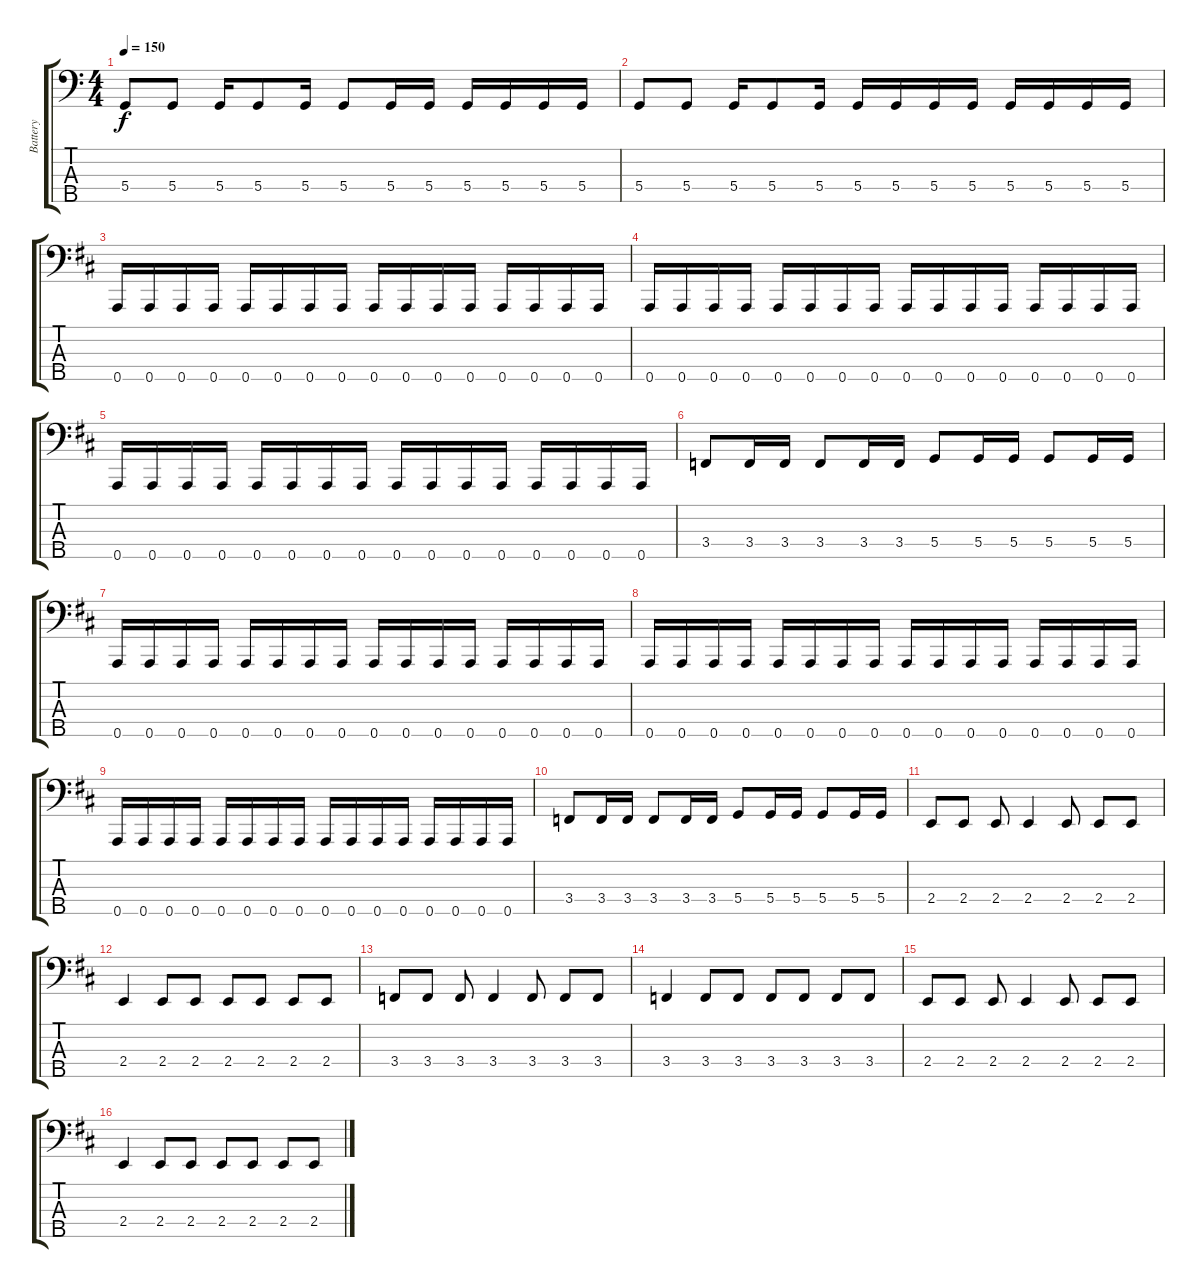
\track ("Battery" "Battery") {instrument electricbassfinger}
\staff {score tabs}
\tuning (F2 C2 G1 D1 A0) {hide}
\ts (4 4)
\tempo 150
\clef f4
\ks c
5.4.8{dy f} 5.4.8 5.4.16 5.4.8 5.4.16 5.4.8 5.4.16 5.4.16 5.4.16 5.4.16 5.4.16 5.4.16 |
5.4.8 5.4.8 5.4.16 5.4.8 5.4.16 5.4.16 5.4.16 5.4.16 5.4.16 5.4.16 5.4.16 5.4.16 5.4.16 |
\ks d
0.5.16 0.5.16 0.5.16 0.5.16 0.5.16 0.5.16 0.5.16 0.5.16 0.5.16 0.5.16 0.5.16 0.5.16 0.5.16 0.5.16 0.5.16 0.5.16 |
0.5.16 0.5.16 0.5.16 0.5.16 0.5.16 0.5.16 0.5.16 0.5.16 0.5.16 0.5.16 0.5.16 0.5.16 0.5.16 0.5.16 0.5.16 0.5.16 |
0.5.16 0.5.16 0.5.16 0.5.16 0.5.16 0.5.16 0.5.16 0.5.16 0.5.16 0.5.16 0.5.16 0.5.16 0.5.16 0.5.16 0.5.16 0.5.16 |
3.4.8 3.4.16 3.4.16 3.4.8 3.4.16 3.4.16 5.4.8 5.4.16 5.4.16 5.4.8 5.4.16 5.4.16 |
0.5.16 0.5.16 0.5.16 0.5.16 0.5.16 0.5.16 0.5.16 0.5.16 0.5.16 0.5.16 0.5.16 0.5.16 0.5.16 0.5.16 0.5.16 0.5.16 |
0.5.16 0.5.16 0.5.16 0.5.16 0.5.16 0.5.16 0.5.16 0.5.16 0.5.16 0.5.16 0.5.16 0.5.16 0.5.16 0.5.16 0.5.16 0.5.16 |
0.5.16 0.5.16 0.5.16 0.5.16 0.5.16 0.5.16 0.5.16 0.5.16 0.5.16 0.5.16 0.5.16 0.5.16 0.5.16 0.5.16 0.5.16 0.5.16 |
3.4.8 3.4.16 3.4.16 3.4.8 3.4.16 3.4.16 5.4.8 5.4.16 5.4.16 5.4.8 5.4.16 5.4.16 |
2.4.8 2.4.8 2.4.8 2.4.4 2.4.8 2.4.8 2.4.8 |
2.4.4 2.4.8 2.4.8 2.4.8 2.4.8 2.4.8 2.4.8 |
3.4.8 3.4.8 3.4.8 3.4.4 3.4.8 3.4.8 3.4.8 |
3.4.4 3.4.8 3.4.8 3.4.8 3.4.8 3.4.8 3.4.8 |
2.4.8 2.4.8 2.4.8 2.4.4 2.4.8 2.4.8 2.4.8 |
2.4.4 2.4.8 2.4.8 2.4.8 2.4.8 2.4.8 2.4.8
